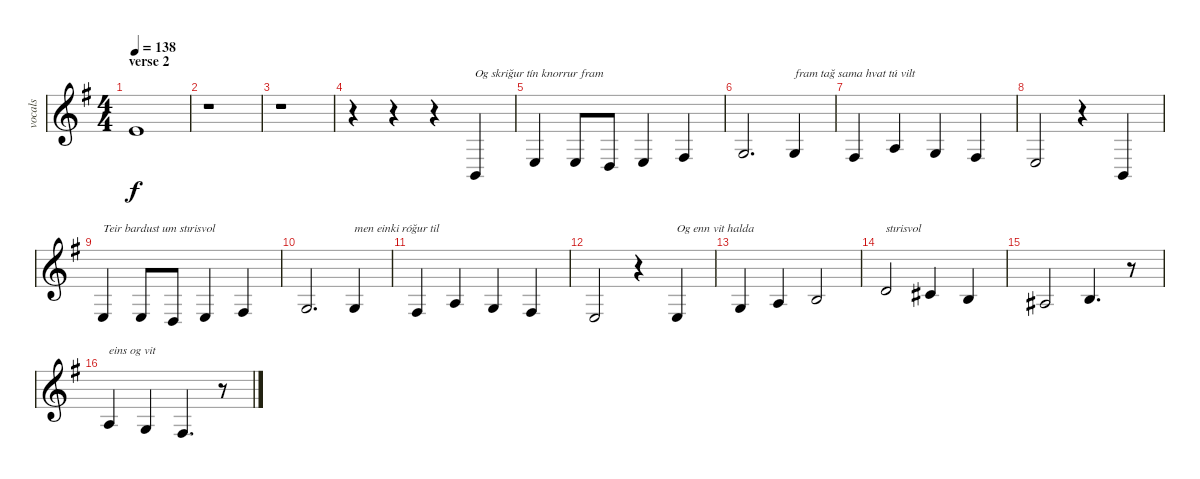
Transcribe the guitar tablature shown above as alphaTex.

\track ("vocals" "vocals") {instrument flute}
\staff {score}
\tuning (E4 B3 G3 D3 A2 E2 B1) {hide}
\ts (4 4)
\section ("" "verse 2")
\tempo 138
\clef g2
\ks eminor
9.3.1{dy f} |
r.1 |
r.1 |
r.4 r.4 r.4 2.5.4{txt "Og skriğur tín knorrur fram"} |
2.4.4 2.4.8 0.4.8 2.4.4 4.4.4 |
5.4.2{d} 5.4.4{txt "fram tağ sama hvat tú vilt "} |
4.4.4 7.4.4 5.4.4 4.4.4 |
2.4.2 r.4 2.5.4 |
2.4.4{txt "Teir bardust um stırisvol"} 2.4.8 0.4.8 2.4.4 4.4.4 |
5.4.2{d} 5.4.4{txt "men einki róğur til "} |
4.4.4 7.4.4 5.4.4 4.4.4 |
2.4.2 r.4 2.4.4{txt "Og enn vit halda"} |
0.3.4 2.3.4 4.3.2 |
7.3.2{txt "stırisvol"} 6.3.4 4.3.4 |
3.3.2 4.3.4{d} r.8 |
2.3.4{txt "eins og vit "} 0.3.4 4.4.4{d} r.8
